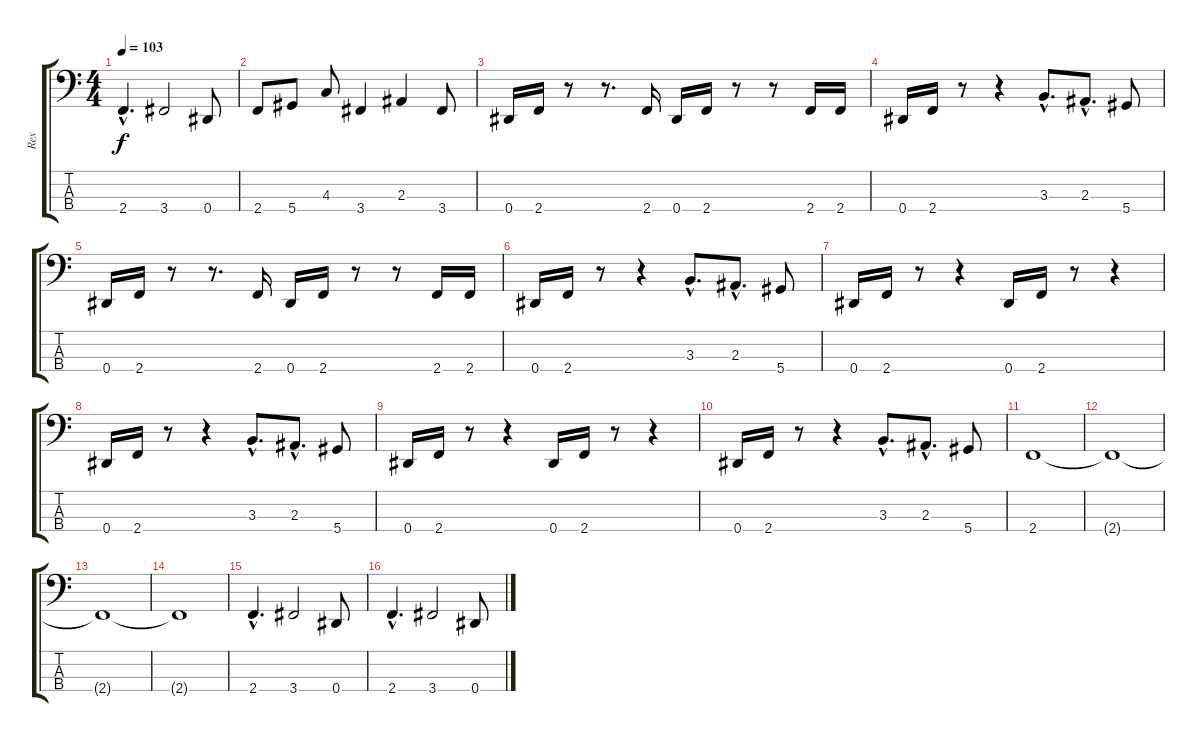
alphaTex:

\track ("Rex" "Rex") {instrument electricbasspick}
\staff {score tabs}
\tuning (Gb2 Db2 Ab1 Eb1) {hide}
\ts (4 4)
\tempo 103
\clef f4
\ks c
2.4{hac}.4{d dy f} 3.4.2 0.4.8 |
2.4.8 5.4.8 4.3.8 3.4.4 2.3.4 3.4.8 |
0.4.16 2.4.16 r.8 r.8{d} 2.4.16 0.4.16 2.4.16 r.8 r.8 2.4.16 2.4.16 |
0.4.16 2.4.16 r.8 r.4 3.3{hac}.8{d} 2.3{hac}.8{d} 5.4.8 |
0.4.16 2.4.16 r.8 r.8{d} 2.4.16 0.4.16 2.4.16 r.8 r.8 2.4.16 2.4.16 |
0.4.16 2.4.16 r.8 r.4 3.3{hac}.8{d} 2.3{hac}.8{d} 5.4.8 |
0.4.16 2.4.16 r.8 r.4 0.4.16 2.4.16 r.8 r.4 |
0.4.16 2.4.16 r.8 r.4 3.3{hac}.8{d} 2.3{hac}.8{d} 5.4.8 |
0.4.16 2.4.16 r.8 r.4 0.4.16 2.4.16 r.8 r.4 |
0.4.16 2.4.16 r.8 r.4 3.3{hac}.8{d} 2.3{hac}.8{d} 5.4.8 |
2.4.1 |
2.4{t}.1 |
2.4{t}.1 |
2.4{t}.1 |
2.4{hac}.4{d} 3.4.2 0.4.8 |
2.4{hac}.4{d} 3.4.2 0.4.8
